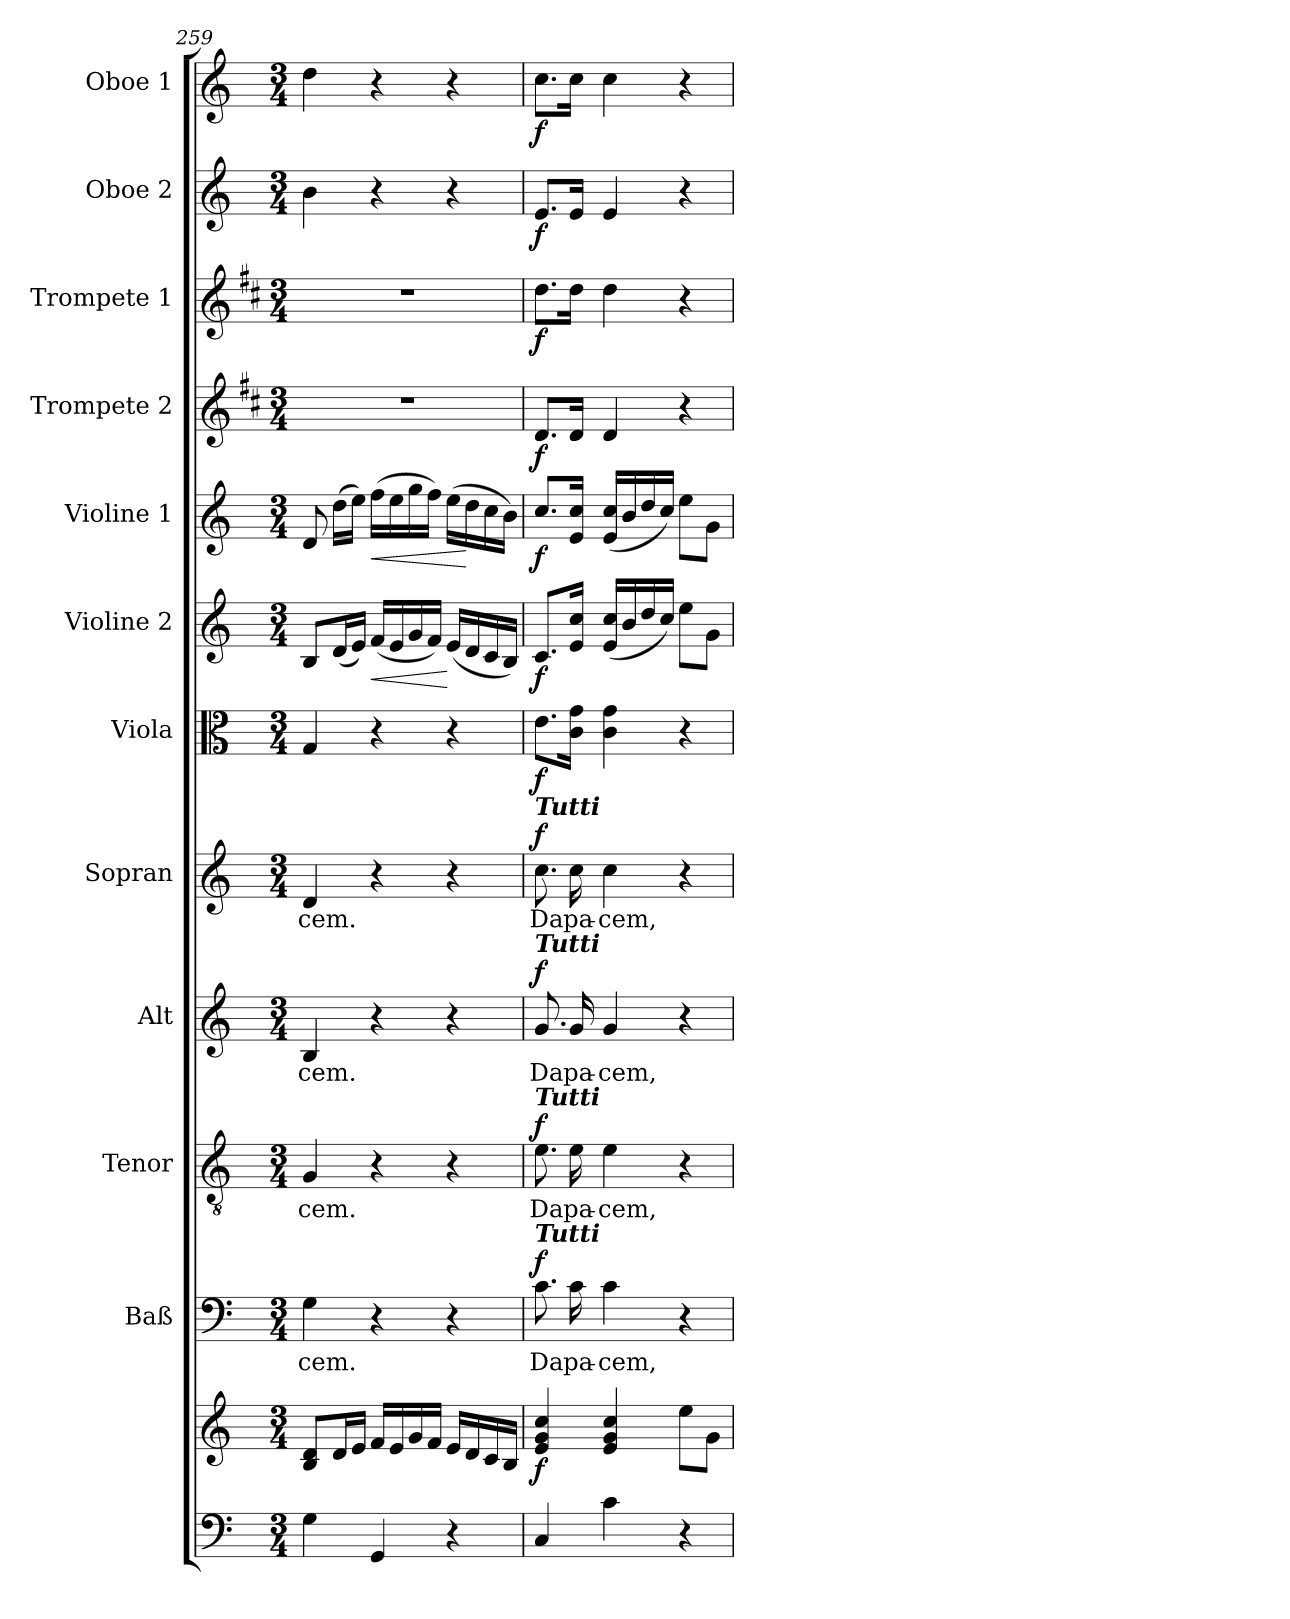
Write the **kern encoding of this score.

**kern	**kern	**dynam	**kern	**text	**dynam	**kern	**text	**dynam	**kern	**text	**dynam	**kern	**text	**dynam	**kern	**dynam	**kern	**dynam	**kern	**dynam	**kern	**dynam	**kern	**dynam	**kern	**dynam	**kern	**dynam
*part12	*part12	*part12	*part11	*part11	*part11	*part10	*part10	*part10	*part9	*part9	*part9	*part8	*part8	*part8	*part7	*part7	*part6	*part6	*part5	*part5	*part4	*part4	*part3	*part3	*part2	*part2	*part1	*part1
*staff13	*staff12	*staff12/13	*staff11	*staff11	*staff11	*staff10	*staff10	*staff10	*staff9	*staff9	*staff9	*staff8	*staff8	*staff8	*staff7	*staff7	*staff6	*staff6	*staff5	*staff5	*staff4	*staff4	*staff3	*staff3	*staff2	*staff2	*staff1	*staff1
*	*	*	*I"Baß	*	*	*I"Tenor	*	*	*I"Alt	*	*	*I"Sopran	*	*	*I"Viola	*	*I"Violine 2	*	*I"Violine 1	*	*I"Trompete 2	*	*I"Trompete 1	*	*I"Oboe 2	*	*I"Oboe 1	*
*	*	*	*I'Baß	*	*	*I'Ten	*	*	*I'Alt	*	*	*I'Sop	*	*	*I'Vla.	*	*I'Vln. 2	*	*I'Vln. 1	*	*I'Trp. 2	*	*I'Trp. 1	*	*I'Ob. 2	*	*I'Ob. 1	*
*clefF4	*clefG2	*	*clefF4	*	*	*clefGv2	*	*	*clefG2	*	*	*clefG2	*	*	*clefC3	*	*clefG2	*	*clefG2	*	*clefG2	*	*clefG2	*	*clefG2	*	*clefG2	*
*	*	*	*	*	*	*	*	*	*	*	*	*	*	*	*	*	*	*	*	*	*ITrd1c2	*	*ITrd1c2	*	*	*	*	*
*k[]	*k[]	*	*k[]	*	*	*k[]	*	*	*k[]	*	*	*k[]	*	*	*k[]	*	*k[]	*	*k[]	*	*k[]	*	*k[]	*	*k[]	*	*k[]	*
*C:	*C:	*	*C:	*	*	*C:	*	*	*C:	*	*	*C:	*	*	*C:	*	*C:	*	*C:	*	*C:	*	*C:	*	*C:	*	*C:	*
*M3/4	*M3/4	*	*M3/4	*	*	*M3/4	*	*	*M3/4	*	*	*M3/4	*	*	*M3/4	*	*M3/4	*	*M3/4	*	*M3/4	*	*M3/4	*	*M3/4	*	*M3/4	*
=259	=259	=259	=259	=259	=259	=259	=259	=259	=259	=259	=259	=259	=259	=259	=259	=259	=259	=259	=259	=259	=259	=259	=259	=259	=259	=259	=259	=259
!	!	!	!	!LO:LY:b	!	!	!LO:LY:b	!	!	!LO:LY:b	!	!	!LO:LY:b	!	!	!	!	!	!	!	!	!	!	!	!	!	!	!
4G\	8B/ 8d/L	.	4G\	-cem.	.	4G/	-cem.	.	4B/	-cem.	.	4d/	-cem.	.	4G/	.	8B/L	.	8d/	.	2.r	.	2.r	.	4b\	.	4dd\	.
.	16d/L	.	.	.	.	.	.	.	.	.	.	.	.	.	.	.	(<16d/L	.	(>16dd\LL	.	.	.	.	.	.	.	.	.
.	16e/JJ	.	.	.	.	.	.	.	.	.	.	.	.	.	.	.	16e/JJ)	.	16ee\JJ)	.	.	.	.	.	.	.	.	.
!	!	!	!	!	!	!	!	!	!	!	!	!	!	!	!	!	!	!LO:HP:b	!	!LO:HP:b	!	!	!	!	!	!	!	!
4GG/	16f/LL	.	4r	.	.	4r	.	.	4r	.	.	4r	.	.	4r	.	(<16f/LL	<	(>16ff\LL	<	.	.	.	.	4r	.	4r	.
.	16e/	.	.	.	.	.	.	.	.	.	.	.	.	.	.	.	16e/	.	16ee\	.	.	.	.	.	.	.	.	.
.	16g/	.	.	.	.	.	.	.	.	.	.	.	.	.	.	.	16g/	.	16gg\	.	.	.	.	.	.	.	.	.
.	16f/JJ	.	.	.	.	.	.	.	.	.	.	.	.	.	.	.	16f/JJ)	.	16ff\JJ)	.	.	.	.	.	.	.	.	.
4r	16e/LL	.	4r	.	.	4r	.	.	4r	.	.	4r	.	.	4r	.	(<16e/LL	[	(>16ee\LL	.	.	.	.	.	4r	.	4r	.
.	16d/	.	.	.	.	.	.	.	.	.	.	.	.	.	.	.	16d/	.	16dd\	[	.	.	.	.	.	.	.	.
.	16c/	.	.	.	.	.	.	.	.	.	.	.	.	.	.	.	16c/	.	16cc\	.	.	.	.	.	.	.	.	.
.	16B/JJ	.	.	.	.	.	.	.	.	.	.	.	.	.	.	.	16B/JJ)	.	16b\JJ)	.	.	.	.	.	.	.	.	.
!!LO:PB:g=z
=260	=260	=260	=260	=260	=260	=260	=260	=260	=260	=260	=260	=260	=260	=260	=260	=260	=260	=260	=260	=260	=260	=260	=260	=260	=260	=260	=260	=260
!	!	!	!	!	!	!	!	!	!	!	!	!LO:TX:a:Bi:t=Tutti	!	!	!	!	!	!	!	!	!	!	!	!	!	!	!	!
!	!	!	!	!	!	!	!	!	!LO:TX:a:Bi:t=Tutti	!	!	!	!	!	!	!	!	!	!	!	!	!	!	!	!	!	!	!
!	!	!	!	!	!	!LO:TX:a:Bi:t=Tutti	!	!	!	!	!	!	!	!	!	!	!	!	!	!	!	!	!	!	!	!	!	!
!	!	!	!LO:TX:a:Bi:t=Tutti	!	!	!	!	!	!	!	!	!	!	!	!	!	!	!	!	!	!	!	!	!	!	!	!	!
!	!	!LO:DY:b	!	!LO:LY:b	!LO:DY:a	!	!LO:LY:b	!LO:DY:a	!	!LO:LY:b	!LO:DY:a	!	!LO:LY:b	!LO:DY:a	!	!LO:DY:b	!	!LO:DY:b	!	!LO:DY:b	!	!LO:DY:b	!	!LO:DY:b	!	!LO:DY:b	!	!LO:DY:b
4C/	4e/ 4g/ 4cc/	f	8.c\	Da	f	8.e\	Da	f	8.g/	Da	f	8.cc\	Da	f	8.e\L	f	8.c/L	f	8.cc/L	f	8.c/L	f	8.cc\L	f	8.e/L	f	8.cc\L	f
!	!	!	!	!LO:LY:b	!	!	!LO:LY:b	!	!	!LO:LY:b	!	!	!LO:LY:b	!	!	!	!	!	!	!	!	!	!	!	!	!	!	!
.	.	.	16c\	pa-	.	16e\	pa-	.	16g/	pa-	.	16cc\	pa-	.	16c\ 16g\Jk	.	16e/ 16cc/Jk	.	16e/ 16cc/Jk	.	16c/Jk	.	16cc\Jk	.	16e/Jk	.	16cc\Jk	.
!	!	!	!	!LO:LY:b	!	!	!LO:LY:b	!	!	!LO:LY:b	!	!	!LO:LY:b	!	!	!	!	!	!	!	!	!	!	!	!	!	!	!
4c\	4e/ 4g/ 4cc/	.	4c\	-cem,	.	4e\	-cem,	.	4g/	-cem,	.	4cc\	-cem,	.	4c\ 4g\	.	(<16e/ 16cc/LL	.	(<16e/ 16cc/LL	.	4c/	.	4cc\	.	4e/	.	4cc\	.
.	.	.	.	.	.	.	.	.	.	.	.	.	.	.	.	.	16b/	.	16b/	.	.	.	.	.	.	.	.	.
.	.	.	.	.	.	.	.	.	.	.	.	.	.	.	.	.	16dd/	.	16dd/	.	.	.	.	.	.	.	.	.
.	.	.	.	.	.	.	.	.	.	.	.	.	.	.	.	.	16cc/JJ)	.	16cc/JJ)	.	.	.	.	.	.	.	.	.
4r	8ee\L	.	4r	.	.	4r	.	.	4r	.	.	4r	.	.	4r	.	8ee\L	.	8ee\L	.	4r	.	4r	.	4r	.	4r	.
.	8g\J	.	.	.	.	.	.	.	.	.	.	.	.	.	.	.	8g\J	.	8g\J	.	.	.	.	.	.	.	.	.
=	=	=	=	=	=	=	=	=	=	=	=	=	=	=	=	=	=	=	=	=	=	=	=	=	=	=	=	=
*-	*-	*-	*-	*-	*-	*-	*-	*-	*-	*-	*-	*-	*-	*-	*-	*-	*-	*-	*-	*-	*-	*-	*-	*-	*-	*-	*-	*-
